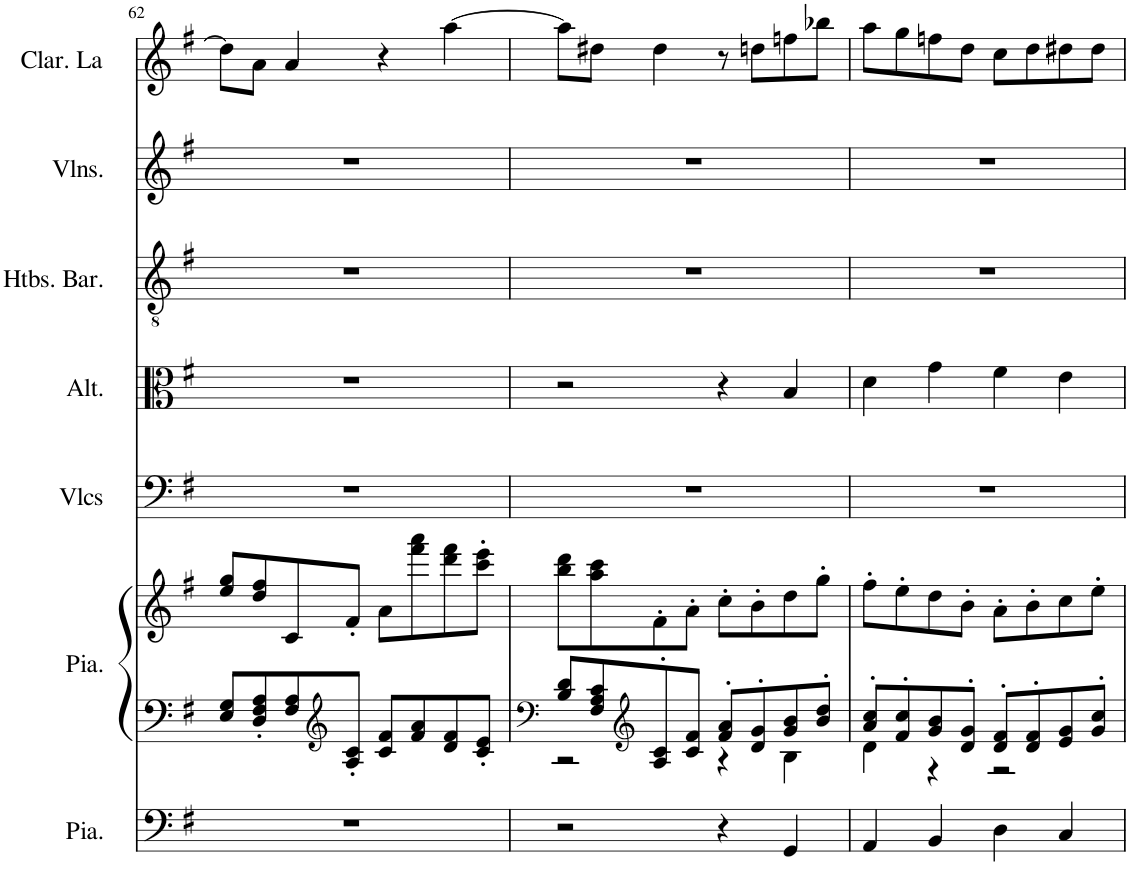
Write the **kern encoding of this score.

**kern	**kern	**kern	**kern	**kern	**kern	**kern	**kern
*part7	*part6	*part6	*part5	*part4	*part3	*part2	*part1
*staff8	*staff7	*staff6	*staff5	*staff4	*staff3	*staff2	*staff1
*I"Piano, Pedals	*I"Piano, Organ	*	*I"Violoncelles, Bass	*I"Altos, Tenor	*I"Hautbois Baryton, Alto	*I"Violons, Soprano	*I"Clarinette en La, Soprano solo
*I'Pia.	*I'Pia.	*	*I'Vlcs	*I'Alt.	*I'Htbs. Bar.	*I'Vlns.	*I'Clar. La
!!LO:PB:g=z
*clefF4	*clefF4	*clefG2	*clefF4	*clefC3	*clefGv2	*clefG2	*clefG2
*	*	*	*	*	*	*	*Trd2c3
*k[f#]	*k[f#]	*k[f#]	*k[f#]	*k[f#]	*k[f#]	*k[f#]	*k[f#]
*M4/4	*M4/4	*M4/4	*M4/4	*M4/4	*M4/4	*M4/4	*M4/4
=62	=62	=62	=62	=62	=62	=62	=62
1r	8E/ 8G/L	8ee/ 8gg/L	1r	1r	1r	1r	8dd#\L]
.	8D/' 8F#/' 8A/'	8dd/ 8ff#/	.	.	.	.	8a\J
.	8F#/ 8A/	8c/	.	.	.	.	4a/
*	*clefG2	*	*	*	*	*	*
.	8A/' 8c/'J	8f#'/J	.	.	.	.	.
.	8c/ 8f#/L	8a\L	.	.	.	.	4r
.	8f#/ 8a/	8fff#\ 8aaa\	.	.	.	.	.
.	8d/ 8f#/	8ddd\ 8fff#\	.	.	.	.	[4aa\
.	8c/' 8e/'J	8ccc\' 8eee\'J	.	.	.	.	.
=63	=63	=63	=63	=63	=63	=63	=63
*	*clefF4	*	*	*	*	*	*
*	*^	*	*	*	*	*	*
2r	8B/ 8d/L	2r	8bb\ 8ddd\L	1r	2r	1r	1r	8aa\L]
.	8F#/ 8A/ 8c/	.	8aa\ 8ccc\	.	.	.	.	8dd#X\J
*	*clefG2	*	*	*	*	*	*	*
.	8A/' 8c/'	.	8f#'\	.	.	.	.	4dd#\
.	8c/ 8f#/J	.	8a'\J	.	.	.	.	.
4r	8f#/' 8a/'L	4r	8cc'\L	.	4r	.	.	8r
.	8d/' 8g/'	.	8b'\	.	.	.	.	8ddn\L
4GG/	8g/ 8b/	4B\	8dd\	.	4B/	.	.	8ffn\
.	8b/' 8dd/'J	.	8gg'\J	.	.	.	.	8bb-X\J
=64	=64	=64	=64	=64	=64	=64	=64	=64
4AA/	8a/' 8cc/'L	4d\	8ff#'\L	1r	4d\	1r	1r	8aa\L
.	8f#/' 8cc/'	.	8ee'\	.	.	.	.	8gg\
4BB/	8g/ 8b/	4r	8dd\	.	4g\	.	.	8ffn\
.	8d/' 8g/'J	.	8b'\J	.	.	.	.	8dd\J
4D\	8d/' 8f#/'L	2r	8a'\L	.	4f#\	.	.	8cc\L
.	8d/' 8f#/'	.	8b'\	.	.	.	.	8dd\
4C/	8e/ 8g/	.	8cc\	.	4e\	.	.	8dd#X\
.	8g/' 8cc/'J	.	8ee'\J	.	.	.	.	8dd#\J
*	*v	*v	*	*	*	*	*	*
=	=	=	=	=	=	=	=
*-	*-	*-	*-	*-	*-	*-	*-
